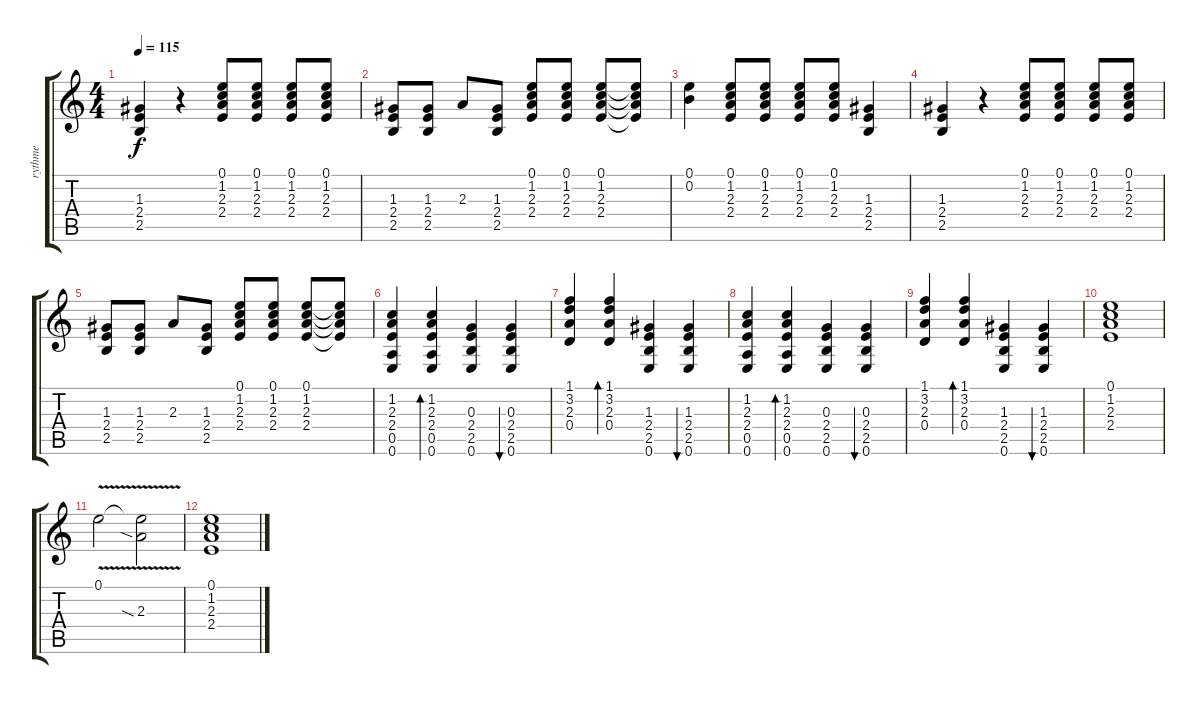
\track ("rythme" "rythme") {instrument electricguitarclean}
\staff {score tabs}
\tuning (E4 B3 G3 D3 A2 E2) {hide}
\ts (4 4)
\tempo 115
\clef g2
\ks c
(1.3 2.4 2.5).4{dy f} r.4 (0.1 1.2 2.3 2.4).8 (0.1 1.2 2.3 2.4).8 (0.1 1.2 2.3 2.4).8 (0.1 1.2 2.3 2.4).8 |
(1.3 2.4 2.5).8 (1.3 2.4 2.5).8 2.3.8 (1.3 2.4 2.5).8 (0.1 1.2 2.3 2.4).8 (0.1 1.2 2.3 2.4).8 (0.1 1.2 2.3 2.4).8 (0.1{t} 1.2{t} 2.3{t} 2.4{t}).8 |
(0.1 0.2).4 (0.1 1.2 2.3 2.4).8 (0.1 1.2 2.3 2.4).8 (0.1 1.2 2.3 2.4).8 (0.1 1.2 2.3 2.4).8 (1.3 2.4 2.5).4 |
(1.3 2.4 2.5).4 r.4 (0.1 1.2 2.3 2.4).8 (0.1 1.2 2.3 2.4).8 (0.1 1.2 2.3 2.4).8 (0.1 1.2 2.3 2.4).8 |
(1.3 2.4 2.5).8 (1.3 2.4 2.5).8 2.3.8 (1.3 2.4 2.5).8 (0.1 1.2 2.3 2.4).8 (0.1 1.2 2.3 2.4).8 (0.1 1.2 2.3 2.4).8 (0.1{t} 1.2{t} 2.3{t} 2.4{t}).8 |
(1.2 2.3 2.4 0.5 0.6).4 (1.2 2.3 2.4 0.5 0.6).4{bd 120} (0.3 2.4 2.5 0.6).4 (0.3 2.4 2.5 0.6).4{bu 60} |
(1.1 3.2 2.3 0.4).4 (1.1 3.2 2.3 0.4).4{bd 30} (1.3 2.4 2.5 0.6).4 (1.3 2.4 2.5 0.6).4{bu 480} |
(1.2 2.3 2.4 0.5 0.6).4 (1.2 2.3 2.4 0.5 0.6).4{bd 120} (0.3 2.4 2.5 0.6).4 (0.3 2.4 2.5 0.6).4{bu 480} |
(1.1 3.2 2.3 0.4).4 (1.1 3.2 2.3 0.4).4{bd 30} (1.3 2.4 2.5 0.6).4 (1.3 2.4 2.5 0.6).4{bu 480} |
(0.1 1.2 2.3 2.4).1 |
0.1{v}.2 (0.1{t} 2.3{sia}).2 |
(0.1 1.2 2.3 2.4).1
